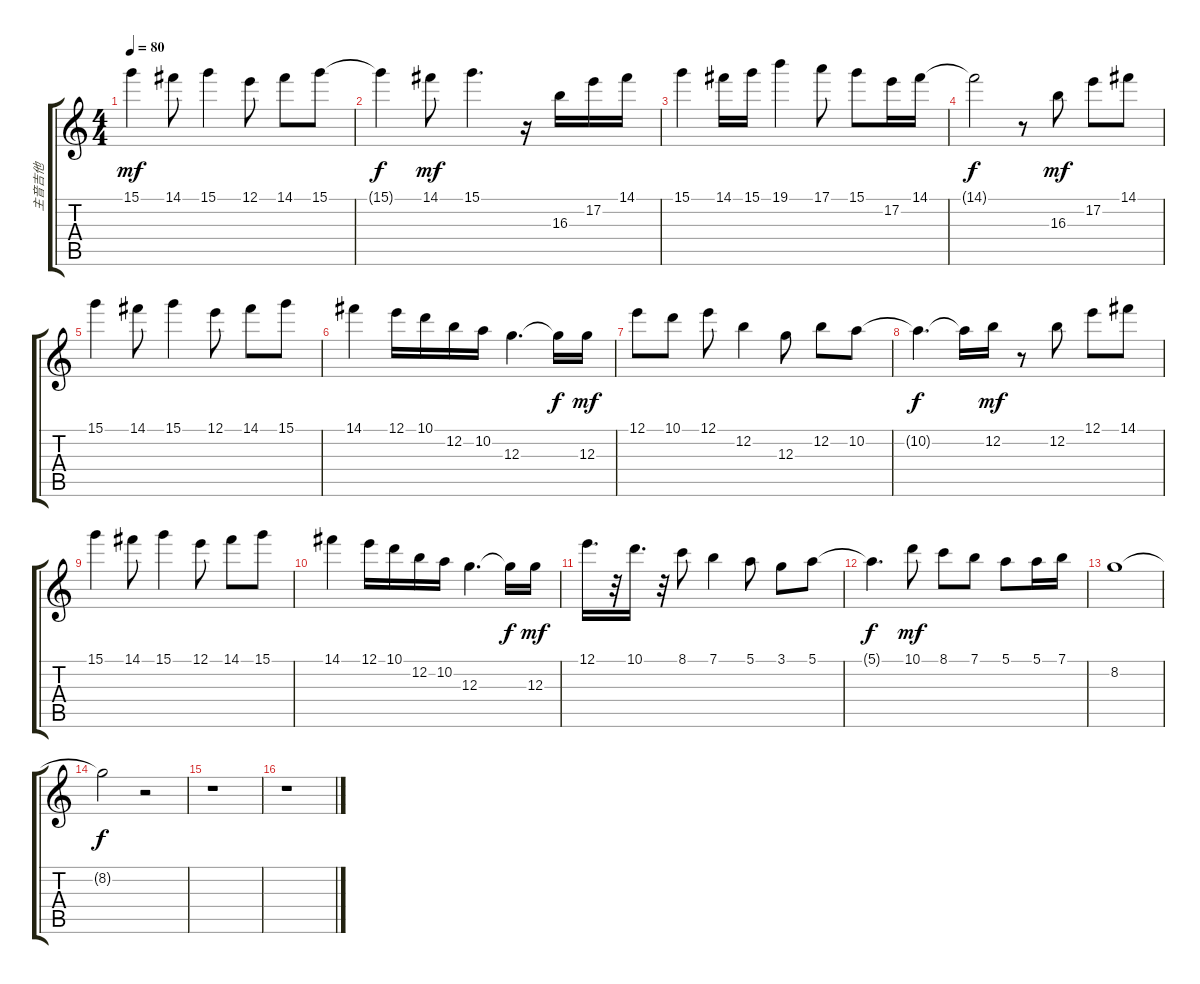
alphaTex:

\track ("主音吉他" "主音吉他") {instrument electricguitarclean}
\staff {score tabs}
\tuning (E4 B3 G3 D3 A2 E2) {hide}
\ts (4 4)
\tempo 80
\clef g2
\ks c
15.1.4{dy mf} 14.1.8 15.1.4 12.1.8 14.1.8 15.1.8 |
15.1{t}.4{dy f} 14.1.8{dy mf} 15.1.4{d} r.16 16.3.16 17.2.16 14.1.16 |
15.1.4 14.1.16 15.1.16 19.1.4 17.1.8 15.1.8 17.2.16 14.1.16 |
14.1{t}.2{dy f} r.8 16.3.8{dy mf} 17.2.8 14.1.8 |
15.1.4 14.1.8 15.1.4 12.1.8 14.1.8 15.1.8 |
14.1.4 12.1.16 10.1.16 12.2.16 10.2.16 12.3.4{d} 12.3{t}.16{dy f} 12.3.16{dy mf} |
12.1.8 10.1.8 12.1.8 12.2.4 12.3.8 12.2.8 10.2.8 |
10.2{t}.4{d dy f} 10.2{t}.16 12.2.16{dy mf} r.8 12.2.8 12.1.8 14.1.8 |
15.1.4 14.1.8 15.1.4 12.1.8 14.1.8 15.1.8 |
14.1.4 12.1.16 10.1.16 12.2.16 10.2.16 12.3.4{d} 12.3{t}.16{dy f} 12.3.16{dy mf} |
12.1.16{d} r.32 10.1.16{d} r.32 8.1.8 7.1.4 5.1.8 3.1.8 5.1.8 |
5.1{t}.4{d dy f} 10.1.8{dy mf} 8.1.8 7.1.8 5.1.8 5.1.16 7.1.16 |
8.2.1 |
8.2{t}.2{dy f} r.2 |
r.1 |
r.1
